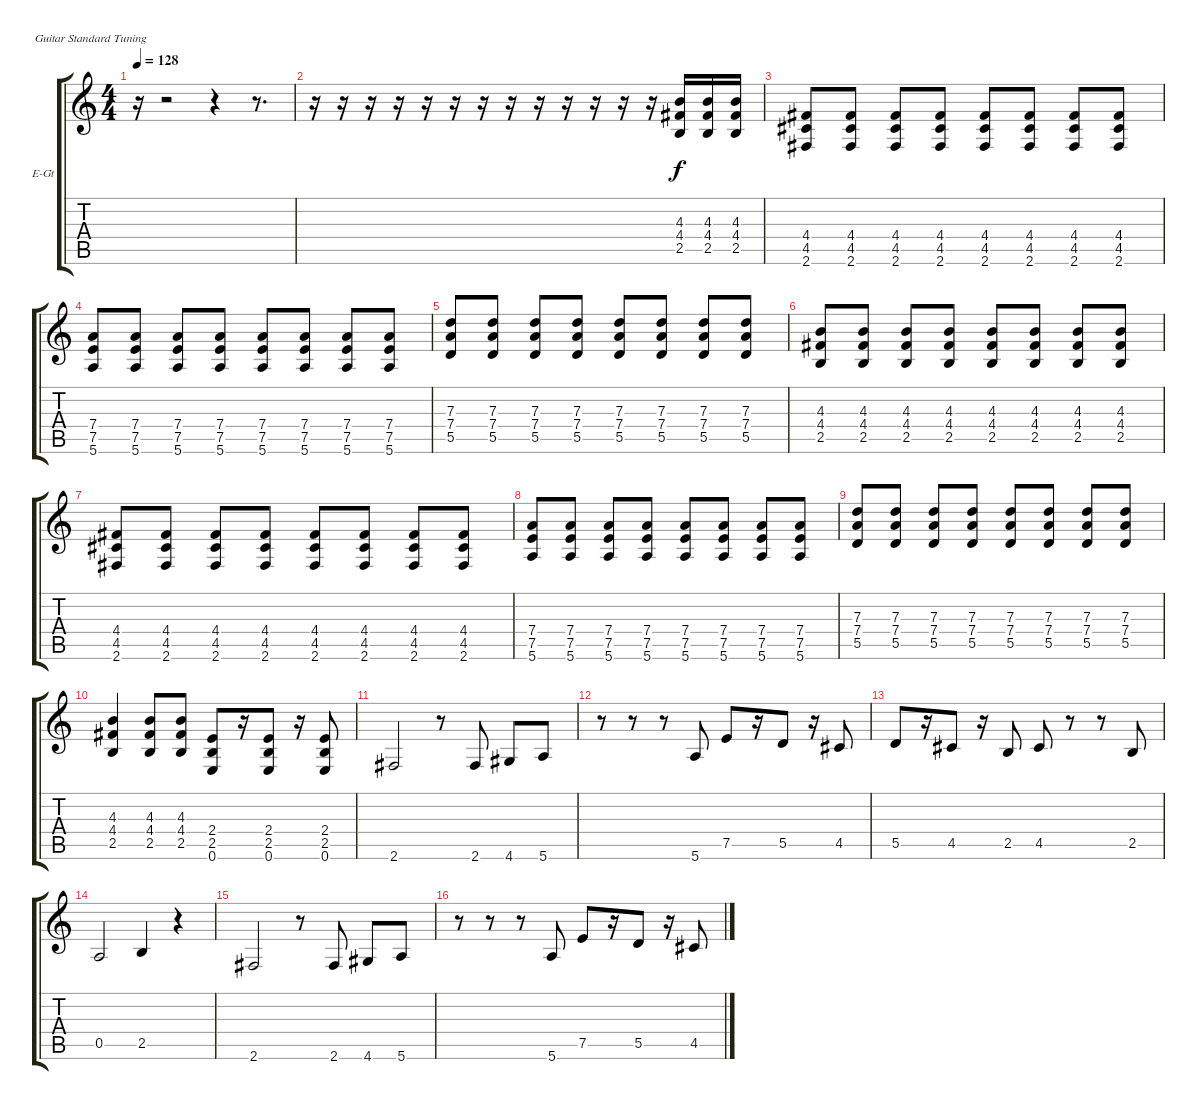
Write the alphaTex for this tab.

\bracketExtendMode groupsimilarinstruments
\firstSystemTrackNameOrientation horizontal
\otherSystemsTrackNameOrientation horizontal
\track ("Гитара" "E-Gt") {instrument distortionguitar}
\staff {score tabs}
\tuning (E4 B3 G3 D3 A2 E2)
\ts (4 4)
\tempo 128
\clef g2
\ks c
r.16{dy f} r.2 r.4 r.8{d} |
r.16 r.16 r.16 r.16 r.16 r.16 r.16 r.16 r.16 r.16 r.16 r.16 r.16 (4.3 4.4 2.5).16 (4.3 4.4 2.5).16 (4.3 4.4 2.5).16 |
(4.4 4.5 2.6).8 (4.4 4.5 2.6).8 (4.4 4.5 2.6).8 (4.4 4.5 2.6).8 (4.4 4.5 2.6).8 (4.4 4.5 2.6).8 (4.4 4.5 2.6).8 (4.4 4.5 2.6).8 |
(7.4 7.5 5.6).8 (7.4 7.5 5.6).8 (7.4 7.5 5.6).8 (7.4 7.5 5.6).8 (7.4 7.5 5.6).8 (7.4 7.5 5.6).8 (7.4 7.5 5.6).8 (7.4 7.5 5.6).8 |
(7.3 7.4 5.5).8 (7.3 7.4 5.5).8 (7.3 7.4 5.5).8 (7.3 7.4 5.5).8 (7.3 7.4 5.5).8 (7.3 7.4 5.5).8 (7.3 7.4 5.5).8 (7.3 7.4 5.5).8 |
(4.3 4.4 2.5).8 (4.3 4.4 2.5).8 (4.3 4.4 2.5).8 (4.3 4.4 2.5).8 (4.3 4.4 2.5).8 (4.3 4.4 2.5).8 (4.3 4.4 2.5).8 (4.3 4.4 2.5).8 |
(4.4 4.5 2.6).8 (4.4 4.5 2.6).8 (4.4 4.5 2.6).8 (4.4 4.5 2.6).8 (4.4 4.5 2.6).8 (4.4 4.5 2.6).8 (4.4 4.5 2.6).8 (4.4 4.5 2.6).8 |
(7.4 7.5 5.6).8 (7.4 7.5 5.6).8 (7.4 7.5 5.6).8 (7.4 7.5 5.6).8 (7.4 7.5 5.6).8 (7.4 7.5 5.6).8 (7.4 7.5 5.6).8 (7.4 7.5 5.6).8 |
(7.3 7.4 5.5).8 (7.3 7.4 5.5).8 (7.3 7.4 5.5).8 (7.3 7.4 5.5).8 (7.3 7.4 5.5).8 (7.3 7.4 5.5).8 (7.3 7.4 5.5).8 (7.3 7.4 5.5).8 |
(4.3 4.4 2.5).4 (4.3 4.4 2.5).8 (4.3 4.4 2.5).8 (2.4 2.5 0.6).8 r.16 (2.4 2.5 0.6).8 r.16 (2.4 2.5 0.6).8 |
2.6.2 r.8 2.6.8 4.6.8 5.6.8 |
r.8 r.8 r.8 5.6.8 7.5.8 r.16 5.5.8 r.16 4.5.8 |
5.5.8 r.16 4.5.8 r.16 2.5.8 4.5.8 r.8 r.8 2.5.8 |
0.5.2 2.5.4 r.4 |
2.6.2 r.8 2.6.8 4.6.8 5.6.8 |
r.8 r.8 r.8 5.6.8 7.5.8 r.16 5.5.8 r.16 4.5.8
